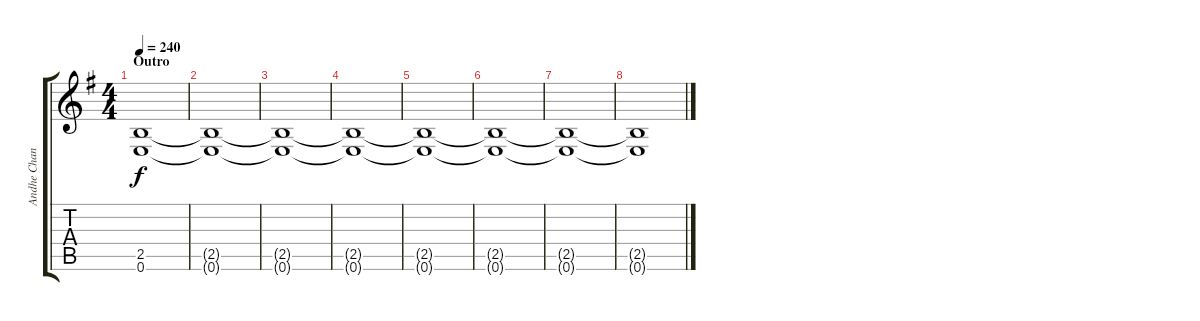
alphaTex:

\track ("Andhe Chandler (guitar)" "Andhe Chan") {instrument distortionguitar}
\staff {score tabs}
\tuning (E4 B3 G3 D3 A2 E2) {hide}
\ts (4 4)
\section ("" "Outro")
\tempo 240
\clef g2
\ks eminor
(2.5 0.6).1{dy f} |
(2.5{t} 0.6{t}).1 |
(2.5{t} 0.6{t}).1 |
(2.5{t} 0.6{t}).1 |
(2.5{t} 0.6{t}).1 |
(2.5{t} 0.6{t}).1 |
(2.5{t} 0.6{t}).1 |
(2.5{t} 0.6{t}).1
